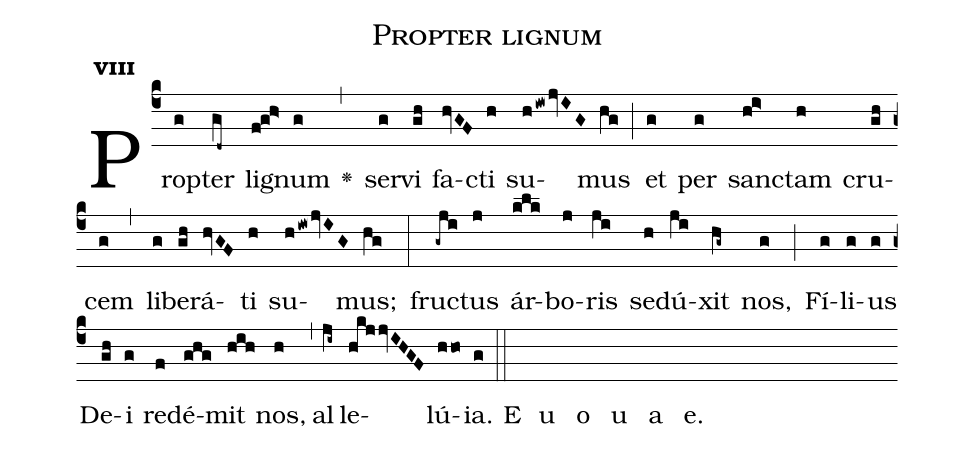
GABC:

name:Propter lignum;
office-part:Antiphona;
mode:8;
%%
initial-style: 1;
name: Propter lignum
book: Antiphonae & Responsoria/Tomus II, p. 205;
occasion: Hebdomada V Paschae Dominica;
office-part: Vesperae Ant 3;
user-notes: ;
commentary: ;
annotation: 8g;
centering-scheme: english;
fontsize: 12;
font: OFLSortsMillGoudy;
height: 11;
width: 4.5;
%%
(c4)Prop(g)ter(gd~) li(fgh>)gnum(g) <v>\greheightstar</v>(,) ser(g)vi(gh) fa(hvGF)cti(h) su(hiwjvIG)mus(hg) (;) et(g) per(g) san(hi>)ctam(h) cru(gh)cem(g) (,) li(g)be(gh)rá(hvGF)ti(h) su(hiwjvIG)mus;(hg) (:) fru(-gji)ctus(j) ár(klk)bo(j)ris(ji) se(h)dú(ji)xit(hg~) nos,(g) (;) Fí(g)li(g)us(g) De(gh)i(g) red(f)é(ghg)mit(hih) nos,(h) al(,ji~)le(hkjjvIHGF)lú(hho)ia.(g) (::)
E() u() o() u() a() e.()
